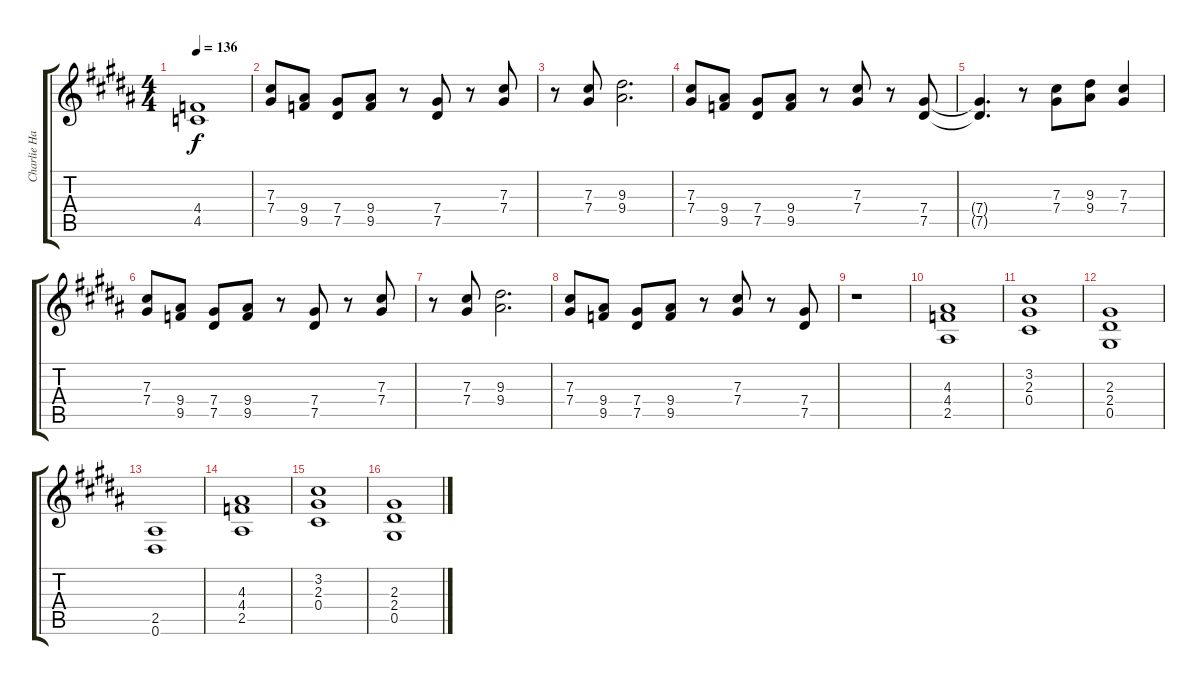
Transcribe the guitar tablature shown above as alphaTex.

\track ("Charlie Hargrett Guitar" "Charlie Ha") {instrument overdrivenguitar}
\staff {score tabs}
\tuning (Eb4 Bb3 Gb3 Db3 Ab2 Eb2) {hide}
\ts (4 4)
\tempo 136
\clef g2
\ks b
(4.4 4.5).1{dy f} |
(7.3 7.4).8 (9.4 9.5).8 (7.4 7.5).8 (9.4 9.5).8 r.8 (7.4 7.5).8 r.8 (7.3 7.4).8 |
r.8 (7.3 7.4).8 (9.3 9.4).2{d} |
(7.3 7.4).8 (9.4 9.5).8 (7.4 7.5).8 (9.4 9.5).8 r.8 (7.3 7.4).8 r.8 (7.4 7.5).8 |
(7.4{t} 7.5{t}).4{d} r.8 (7.3 7.4).8 (9.3 9.4).8 (7.3 7.4).4 |
(7.3 7.4).8 (9.4 9.5).8 (7.4 7.5).8 (9.4 9.5).8 r.8 (7.4 7.5).8 r.8 (7.3 7.4).8 |
r.8 (7.3 7.4).8 (9.3 9.4).2{d} |
(7.3 7.4).8 (9.4 9.5).8 (7.4 7.5).8 (9.4 9.5).8 r.8 (7.3 7.4).8 r.8 (7.4 7.5).8 |
r.1 |
(4.3 4.4 2.5).1 |
(3.2 2.3 0.4).1 |
(2.3 2.4 0.5).1 |
(2.5 0.6).1 |
(4.3 4.4 2.5).1 |
(3.2 2.3 0.4).1 |
(2.3 2.4 0.5).1
